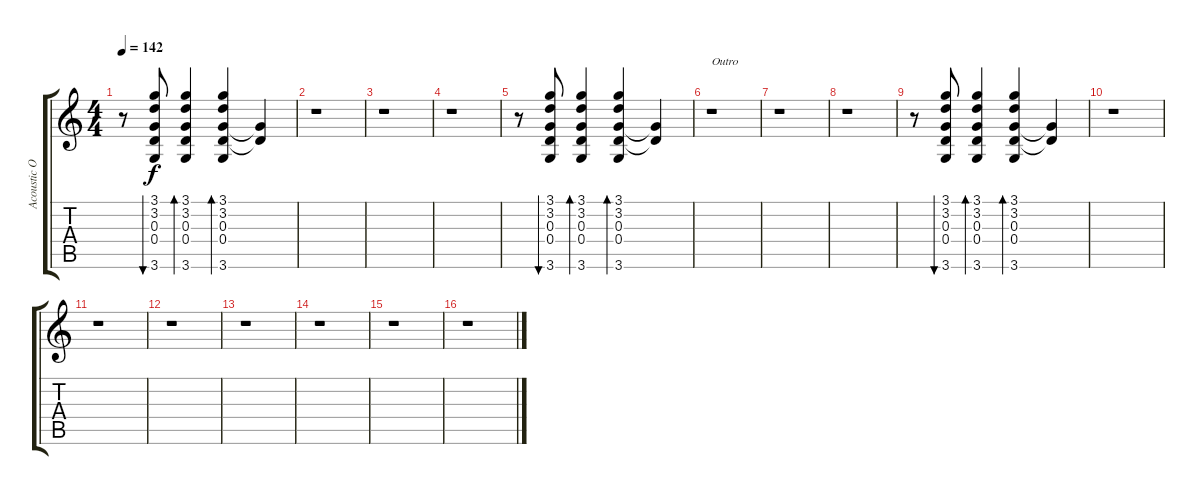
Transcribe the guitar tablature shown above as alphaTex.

\track ("Acoustic Overdub" "Acoustic O") {instrument acousticguitarsteel}
\staff {score tabs}
\tuning (E4 B3 G3 D3 A2 E2) {hide}
\ts (4 4)
\tempo 142
\clef g2
\ks c
r.8{dy f} (3.1 3.2 0.3 0.4 3.6).8{bu 60} (3.1 3.2 0.3 0.4 3.6).4{bd 60} (3.1 3.2 0.3 0.4 3.6).4{bd 60} (0.3{t} 0.4{t}).4 |
r.1 |
r.1 |
r.1 |
r.8 (3.1 3.2 0.3 0.4 3.6).8{bu 60} (3.1 3.2 0.3 0.4 3.6).4{bd 60} (3.1 3.2 0.3 0.4 3.6).4{bd 60} (0.3{t} 0.4{t}).4 |
r.1{txt "Outro"} |
r.1 |
r.1 |
r.8 (3.1 3.2 0.3 0.4 3.6).8{bu 60} (3.1 3.2 0.3 0.4 3.6).4{bd 60} (3.1 3.2 0.3 0.4 3.6).4{bd 60} (0.3{t} 0.4{t}).4 |
r.1 |
r.1 |
r.1 |
r.1 |
r.1 |
r.1 |
r.1
